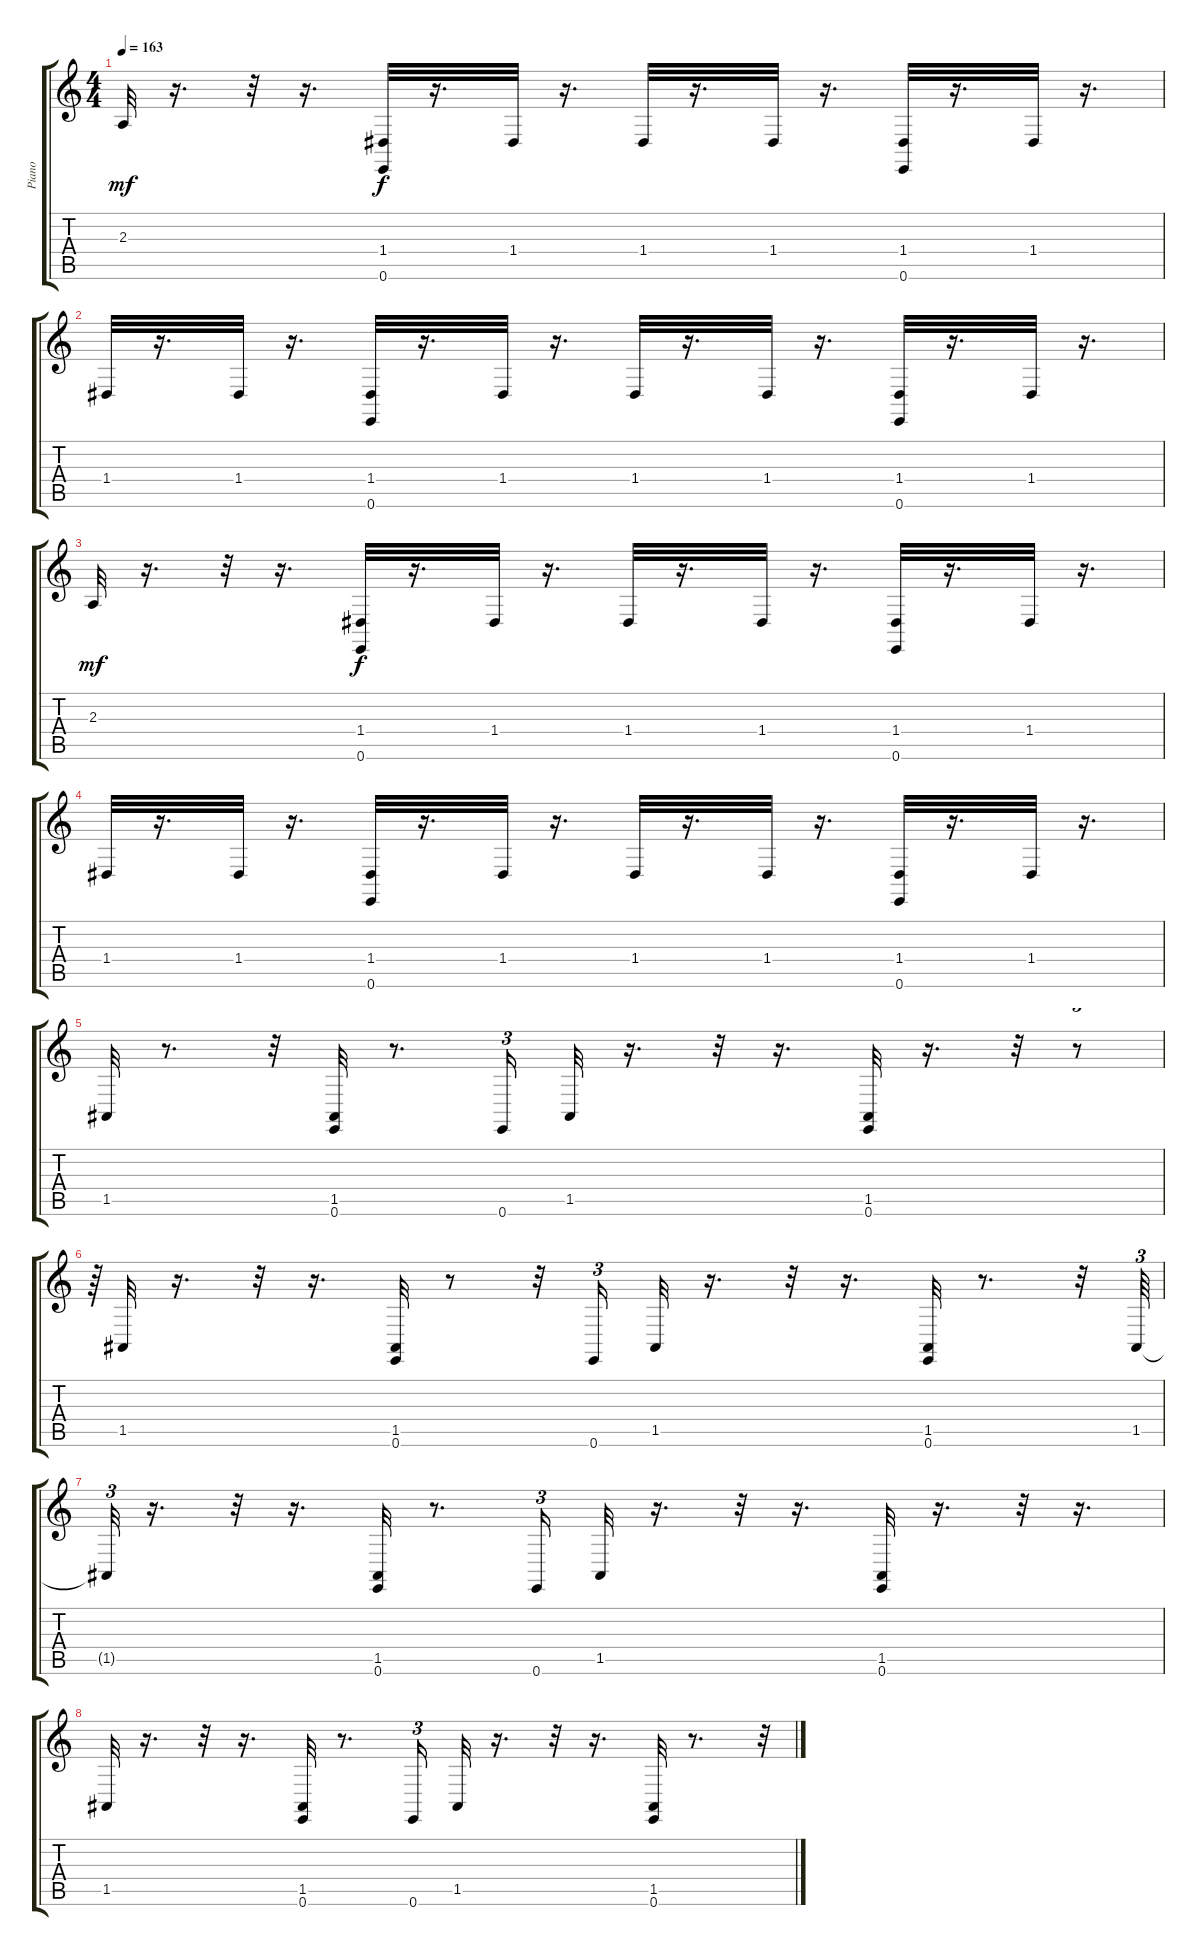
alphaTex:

\track ("Piano" "Piano") {instrument acousticgrandpiano}
\staff {score tabs}
\tuning (E4 B3 G3 D3 A2 E2) {hide}
\ts (4 4)
\tempo 163
\clef g2
\ks c
2.3.32{dy mf} r.16{d} r.32 r.16{d} (1.4 0.6).32{dy f} r.16{d} 1.4.32 r.16{d} 1.4.32 r.16{d} 1.4.32 r.16{d} (1.4 0.6).32 r.16{d} 1.4.32 r.16{d} |
1.4.32 r.16{d} 1.4.32 r.16{d} (1.4 0.6).32 r.16{d} 1.4.32 r.16{d} 1.4.32 r.16{d} 1.4.32 r.16{d} (1.4 0.6).32 r.16{d} 1.4.32 r.16{d} |
2.3.32{dy mf} r.16{d} r.32 r.16{d} (1.4 0.6).32{dy f} r.16{d} 1.4.32 r.16{d} 1.4.32 r.16{d} 1.4.32 r.16{d} (1.4 0.6).32 r.16{d} 1.4.32 r.16{d} |
1.4.32 r.16{d} 1.4.32 r.16{d} (1.4 0.6).32 r.16{d} 1.4.32 r.16{d} 1.4.32 r.16{d} 1.4.32 r.16{d} (1.4 0.6).32 r.16{d} 1.4.32 r.16{d} |
1.5.32 r.8{d} r.32 (1.5 0.6).32 r.8{d} 0.6.16{tu (3 2)} 1.5.32 r.16{d} r.32 r.16{d} (1.5 0.6).32 r.16{d} r.32 r.8{tu (3 2)} |
r.64{tu (3 2)} 1.5.32 r.16{d} r.32 r.16{d} (1.5 0.6).32 r.8 r.32 0.6.16{tu (3 2)} 1.5.32 r.16{d} r.32 r.16{d} (1.5 0.6).32 r.8{d} r.32 1.5.64{tu (3 2)} |
1.5{t}.32{tu (3 2)} r.16{d} r.32 r.16{d} (1.5 0.6).32 r.8{d} 0.6.16{tu (3 2)} 1.5.32 r.16{d} r.32 r.16{d} (1.5 0.6).32 r.16{d} r.32 r.16{d} |
1.5.32 r.16{d} r.32 r.16{d} (1.5 0.6).32 r.8{d} 0.6.16{tu (3 2)} 1.5.32 r.16{d} r.32 r.16{d} (1.5 0.6).32 r.8{d} r.32{tu (3 2)}
